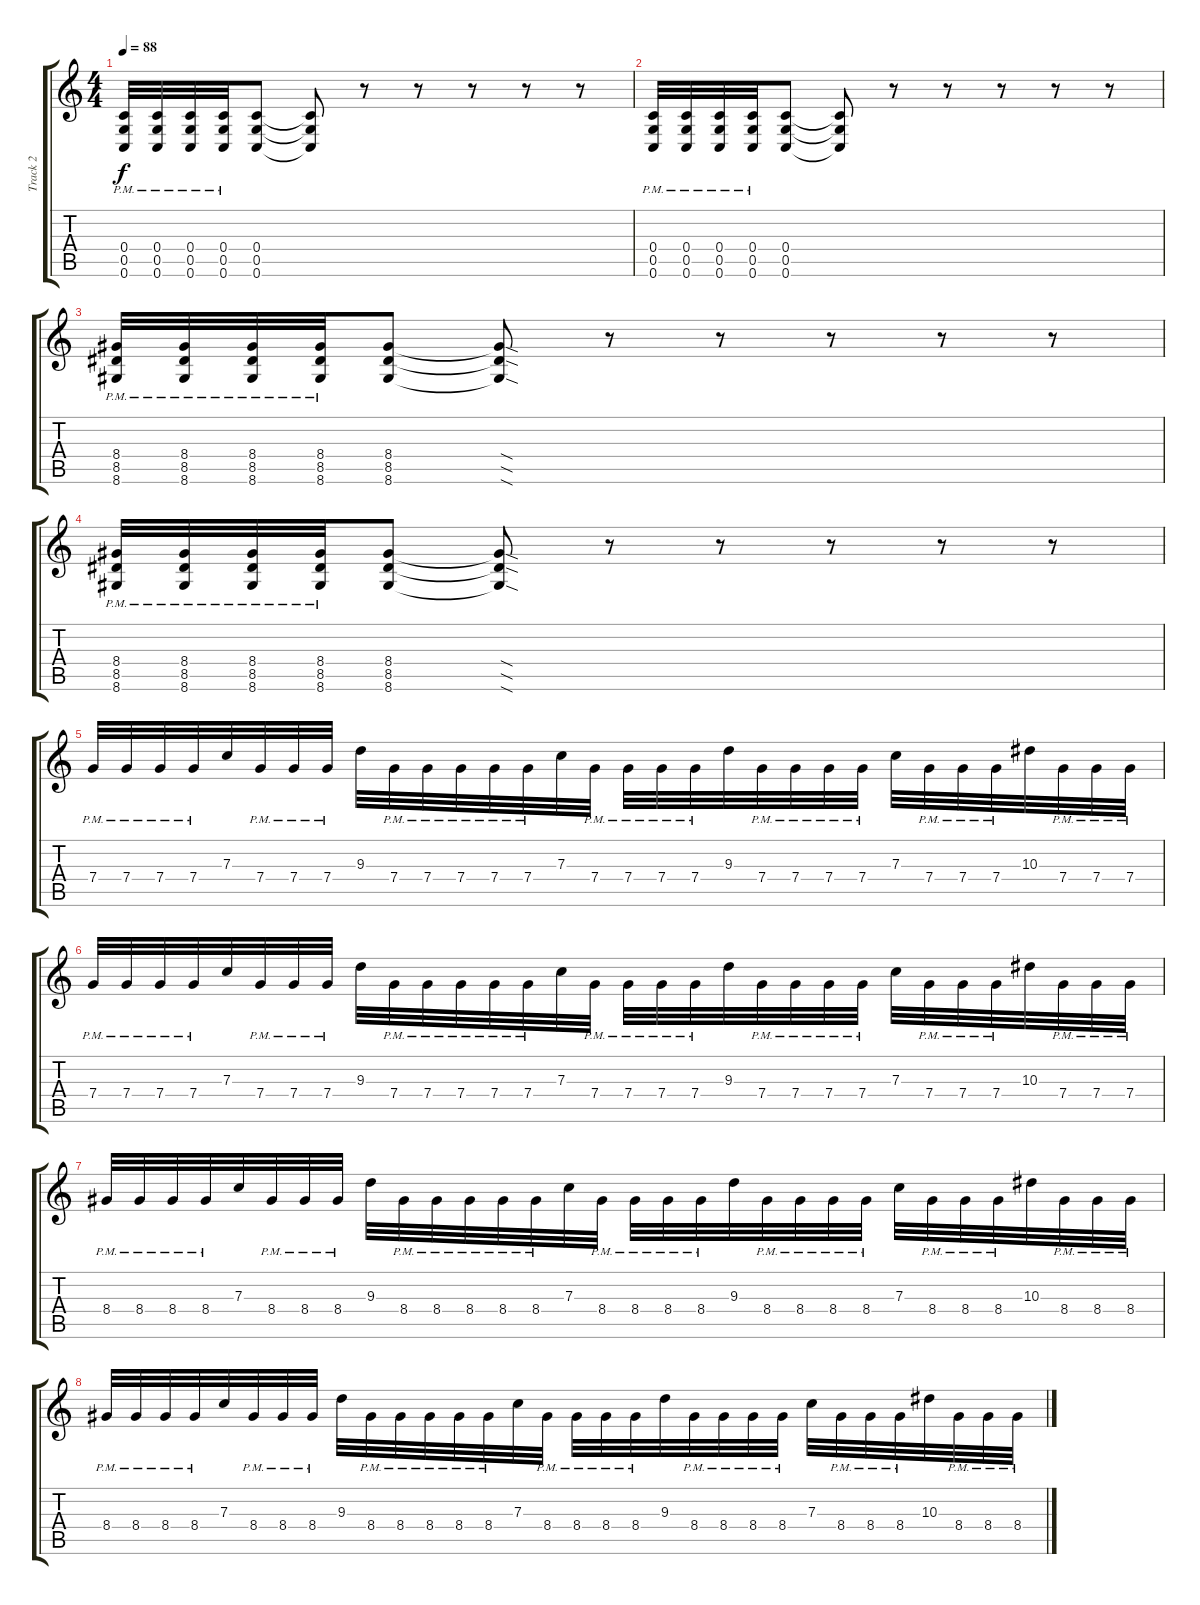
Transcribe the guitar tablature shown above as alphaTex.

\track ("Track 2" "Track 2") {instrument distortionguitar}
\staff {score tabs}
\tuning (D4 A3 F3 C3 G2 C2) {hide}
\ts (4 4)
\tempo 88
\clef g2
\ks c
(0.4{pm} 0.5{pm} 0.6{pm}).32{dy f} (0.4{pm} 0.5{pm} 0.6{pm}).32 (0.4{pm} 0.5{pm} 0.6{pm}).32 (0.4{pm} 0.5{pm} 0.6{pm}).32 (0.4 0.5 0.6).8 (0.4{t} 0.5{t} 0.6{t}).8 r.8 r.8 r.8 r.8 r.8 |
(0.4{pm} 0.5{pm} 0.6{pm}).32 (0.4{pm} 0.5{pm} 0.6{pm}).32 (0.4{pm} 0.5{pm} 0.6{pm}).32 (0.4{pm} 0.5{pm} 0.6{pm}).32 (0.4 0.5 0.6).8 (0.4{t} 0.5{t} 0.6{t}).8 r.8 r.8 r.8 r.8 r.8 |
(8.4{pm} 8.5{pm} 8.6{pm}).32 (8.4{pm} 8.5{pm} 8.6{pm}).32 (8.4{pm} 8.5{pm} 8.6{pm}).32 (8.4{pm} 8.5{pm} 8.6{pm}).32 (8.4 8.5 8.6).8 (8.4{sod t} 8.5{sod t} 8.6{sod t}).8 r.8 r.8 r.8 r.8 r.8 |
(8.4{pm} 8.5{pm} 8.6{pm}).32 (8.4{pm} 8.5{pm} 8.6{pm}).32 (8.4{pm} 8.5{pm} 8.6{pm}).32 (8.4{pm} 8.5{pm} 8.6{pm}).32 (8.4 8.5 8.6).8 (8.4{sod t} 8.5{sod t} 8.6{sod t}).8 r.8 r.8 r.8 r.8 r.8 |
7.4{pm}.32 7.4{pm}.32 7.4{pm}.32 7.4{pm}.32 7.3.32 7.4{pm}.32 7.4{pm}.32 7.4{pm}.32 9.3.32 7.4{pm}.32 7.4{pm}.32 7.4{pm}.32 7.4{pm}.32 7.4{pm}.32 7.3.32 7.4{pm}.32 7.4{pm}.32 7.4{pm}.32 7.4{pm}.32 9.3.32 7.4{pm}.32 7.4{pm}.32 7.4{pm}.32 7.4{pm}.32 7.3.32 7.4{pm}.32 7.4{pm}.32 7.4{pm}.32 10.3.32 7.4{pm}.32 7.4{pm}.32 7.4{pm}.32 |
7.4{pm}.32 7.4{pm}.32 7.4{pm}.32 7.4{pm}.32 7.3.32 7.4{pm}.32 7.4{pm}.32 7.4{pm}.32 9.3.32 7.4{pm}.32 7.4{pm}.32 7.4{pm}.32 7.4{pm}.32 7.4{pm}.32 7.3.32 7.4{pm}.32 7.4{pm}.32 7.4{pm}.32 7.4{pm}.32 9.3.32 7.4{pm}.32 7.4{pm}.32 7.4{pm}.32 7.4{pm}.32 7.3.32 7.4{pm}.32 7.4{pm}.32 7.4{pm}.32 10.3.32 7.4{pm}.32 7.4{pm}.32 7.4{pm}.32 |
8.4{pm}.32 8.4{pm}.32 8.4{pm}.32 8.4{pm}.32 7.3.32 8.4{pm}.32 8.4{pm}.32 8.4{pm}.32 9.3.32 8.4{pm}.32 8.4{pm}.32 8.4{pm}.32 8.4{pm}.32 8.4{pm}.32 7.3.32 8.4{pm}.32 8.4{pm}.32 8.4{pm}.32 8.4{pm}.32 9.3.32 8.4{pm}.32 8.4{pm}.32 8.4{pm}.32 8.4{pm}.32 7.3.32 8.4{pm}.32 8.4{pm}.32 8.4{pm}.32 10.3.32 8.4{pm}.32 8.4{pm}.32 8.4{pm}.32 |
8.4{pm}.32 8.4{pm}.32 8.4{pm}.32 8.4{pm}.32 7.3.32 8.4{pm}.32 8.4{pm}.32 8.4{pm}.32 9.3.32 8.4{pm}.32 8.4{pm}.32 8.4{pm}.32 8.4{pm}.32 8.4{pm}.32 7.3.32 8.4{pm}.32 8.4{pm}.32 8.4{pm}.32 8.4{pm}.32 9.3.32 8.4{pm}.32 8.4{pm}.32 8.4{pm}.32 8.4{pm}.32 7.3.32 8.4{pm}.32 8.4{pm}.32 8.4{pm}.32 10.3.32 8.4{pm}.32 8.4{pm}.32 8.4{pm}.32
